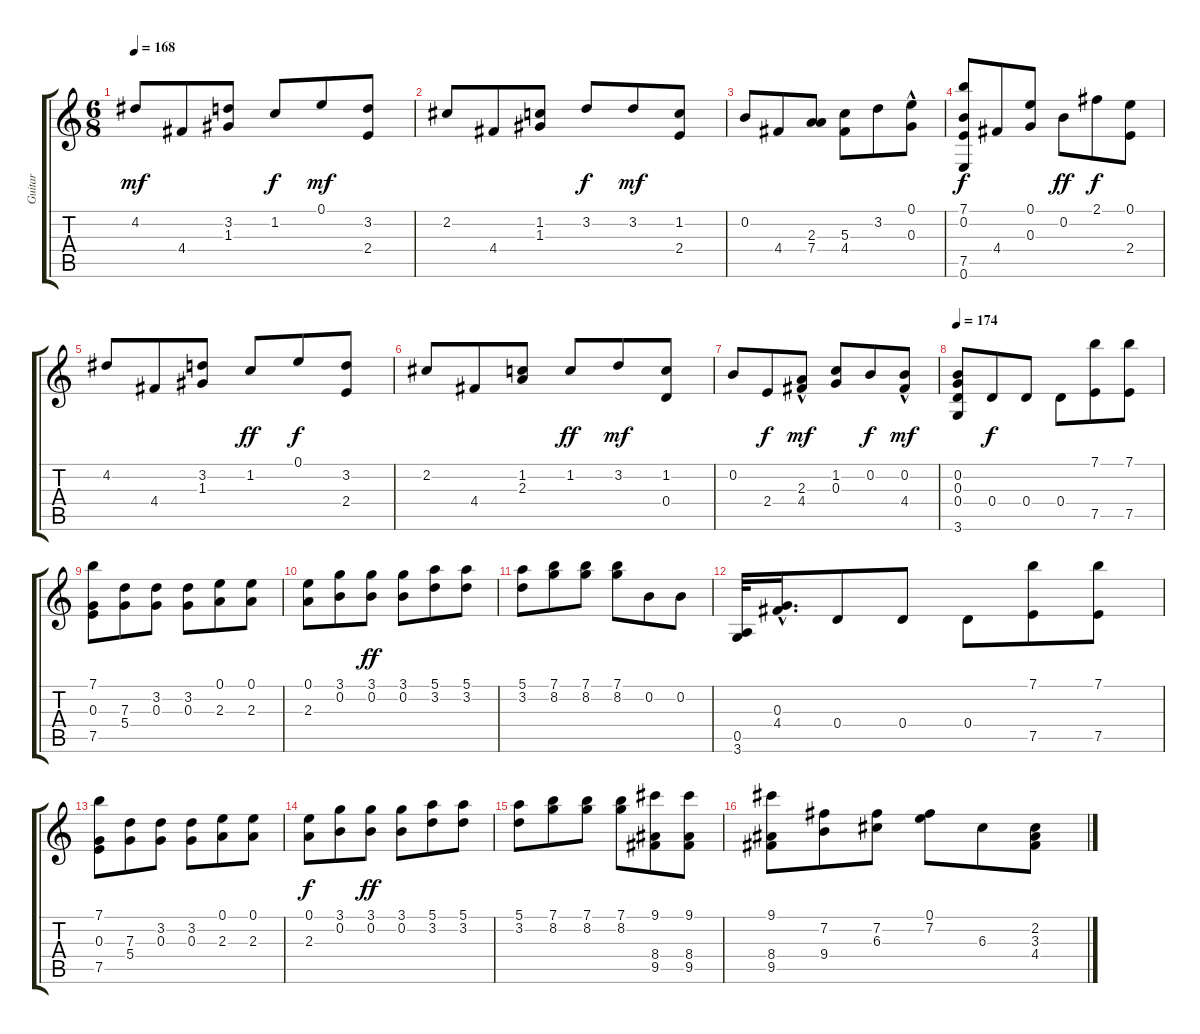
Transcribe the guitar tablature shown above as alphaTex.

\track ("Guitar " "Guitar ") {instrument acousticguitarnylon}
\staff {score tabs}
\tuning (E4 B3 G3 D3 A2 E2) {hide}
\ts (6 8)
\tempo 168
\clef g2
\ks c
4.2.8{dy mf} 4.4.8 (3.2 1.3).8 1.2.8{dy f} 0.1.8{dy mf} (3.2 2.4).8 |
2.2.8 4.4.8 (1.2 1.3).8 3.2.8{dy f} 3.2.8{dy mf} (1.2 2.4).8 |
0.2.8 4.4.8 (2.3 7.4).8 (5.3 4.4).8 3.2.8 (0.1 0.3{hac}).8 |
(7.1 0.2 7.5 0.6).8{dy f} 4.4.8 (0.1 0.3).8 0.2.8{dy ff} 2.1.8{dy f} (0.1 2.4).8 |
4.2.8 4.4.8 (3.2 1.3).8 1.2.8{dy ff} 0.1.8{dy f} (3.2 2.4).8 |
2.2.8 4.4.8 (1.2 2.3).8 1.2.8{dy ff} 3.2.8{dy mf} (1.2 0.4).8 |
0.2.8 2.4.8{dy f} (2.3{hac} 4.4).8{dy mf} (1.2 0.3).8 0.2.8{dy f} (0.2 4.4{hac}).8{dy mf} |
\tempo 174
(0.2 0.3 0.4 3.6).8 0.4.8{dy f} 0.4.8 0.4.8 (7.1 7.5).8 (7.1 7.5).8 |
(7.1 0.3 7.5).8 (7.3 5.4).8 (3.2 0.3).8 (3.2 0.3).8 (0.1 2.3).8 (0.1 2.3).8 |
(0.1 2.3).8 (3.1 0.2).8 (3.1 0.2).8{dy ff} (3.1 0.2).8 (5.1 3.2).8 (5.1 3.2).8 |
(5.1 3.2).8 (7.1 8.2).8 (7.1 8.2).8 (7.1 8.2).8 0.2.8 0.2.8 |
(0.5 3.6).32 (0.3{hac} 4.4{hac}).16{d} 0.4.8 0.4.8 0.4.8 (7.1 7.5).8 (7.1 7.5).8 |
(7.1 0.3 7.5).8 (7.3 5.4).8 (3.2 0.3).8 (3.2 0.3).8 (0.1 2.3).8 (0.1 2.3).8 |
(0.1 2.3).8{dy f} (3.1 0.2).8 (3.1 0.2).8{dy ff} (3.1 0.2).8 (5.1 3.2).8 (5.1 3.2).8 |
(5.1 3.2).8 (7.1 8.2).8 (7.1 8.2).8 (7.1 8.2).8 (9.1 8.4 9.5).8 (9.1 8.4 9.5).8 |
(9.1 8.4 9.5).8 (7.2 9.4).8 (7.2 6.3).8 (0.1 7.2).8 6.3.8 (2.2 3.3 4.4).8
